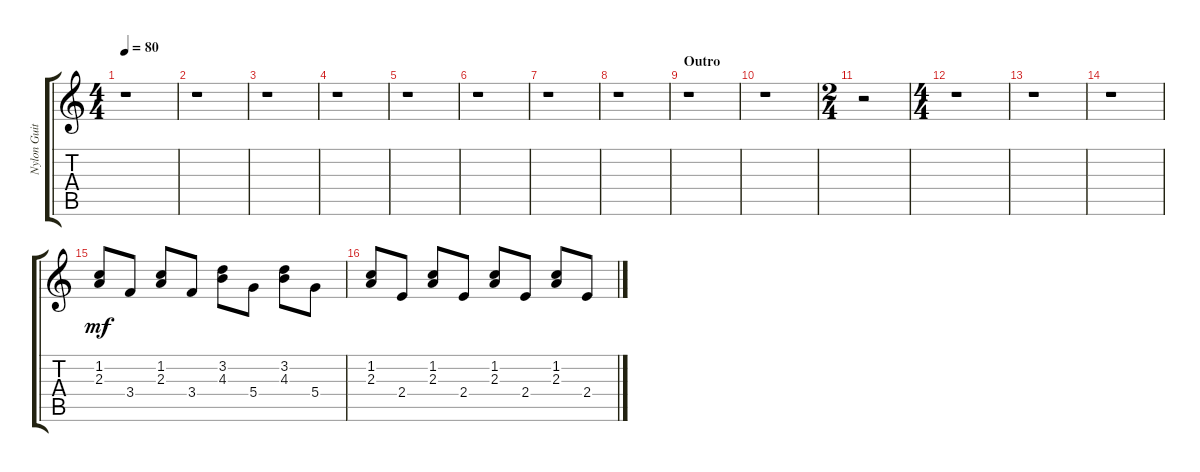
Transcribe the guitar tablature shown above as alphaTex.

\track ("Nylon Guitar" "Nylon Guit") {instrument acousticguitarsteel}
\staff {score tabs}
\tuning (E4 B3 G3 D3 A2 E2) {hide}
\ts (4 4)
\tempo 80
\clef g2
\ks c
r.1{dy mf} |
r.1 |
r.1 |
r.1 |
r.1 |
r.1 |
r.1 |
r.1 |
\section ("" "Outro")
r.1 |
r.1 |
\ts (2 4)
r.2 |
\ts (4 4)
r.1 |
r.1 |
r.1 |
(1.2 2.3).8 3.4.8 (1.2 2.3).8 3.4.8 (3.2 4.3).8 5.4.8 (3.2 4.3).8 5.4.8 |
(1.2 2.3).8 2.4.8 (1.2 2.3).8 2.4.8 (1.2 2.3).8 2.4.8 (1.2 2.3).8 2.4.8
